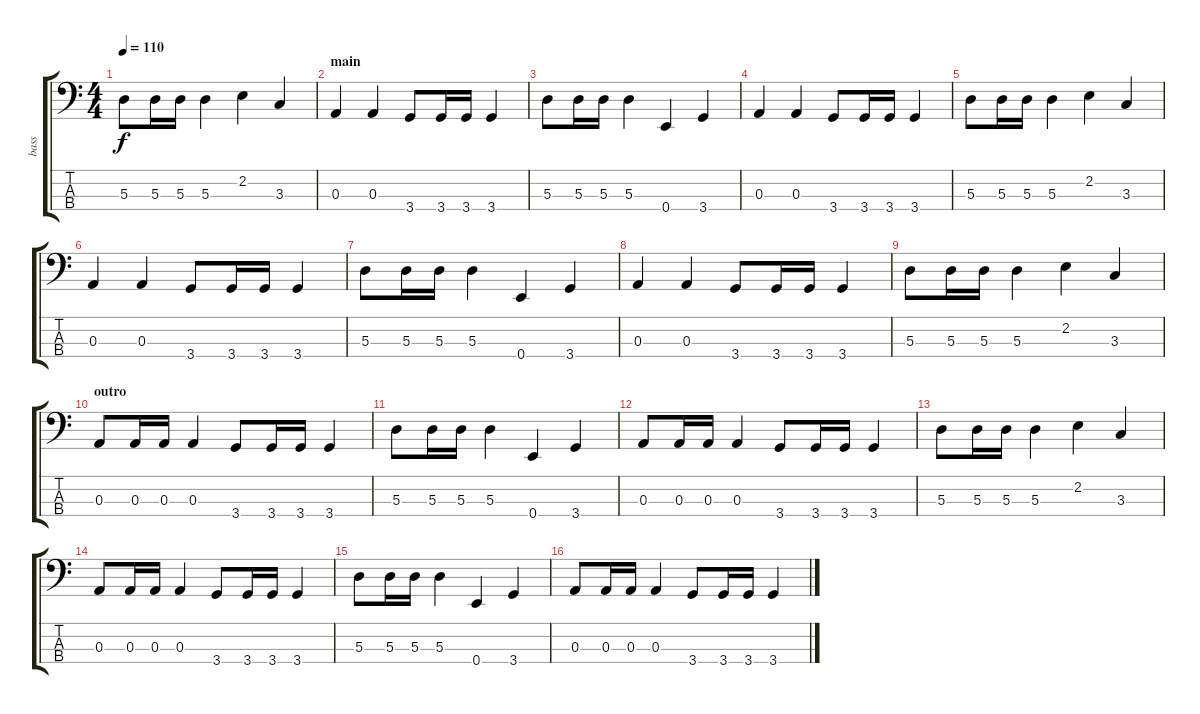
\track ("bass" "bass") {instrument electricbassfinger}
\staff {score tabs}
\tuning (G2 D2 A1 E1) {hide}
\ts (4 4)
\tempo 110
\clef f4
\ks c
5.3.8{dy f} 5.3.16 5.3.16 5.3.4 2.2.4 3.3.4 |
\section ("" "main")
0.3.4 0.3.4 3.4.8 3.4.16 3.4.16 3.4.4 |
5.3.8 5.3.16 5.3.16 5.3.4 0.4.4 3.4.4 |
0.3.4 0.3.4 3.4.8 3.4.16 3.4.16 3.4.4 |
5.3.8 5.3.16 5.3.16 5.3.4 2.2.4 3.3.4 |
0.3.4 0.3.4 3.4.8 3.4.16 3.4.16 3.4.4 |
5.3.8 5.3.16 5.3.16 5.3.4 0.4.4 3.4.4 |
0.3.4 0.3.4 3.4.8 3.4.16 3.4.16 3.4.4 |
5.3.8 5.3.16 5.3.16 5.3.4 2.2.4 3.3.4 |
\section ("" "outro")
0.3.8{volume 5} 0.3.16 0.3.16 0.3.4 3.4.8 3.4.16 3.4.16 3.4.4 |
5.3.8 5.3.16 5.3.16 5.3.4 0.4.4 3.4.4 |
0.3.8{volume 4} 0.3.16 0.3.16 0.3.4 3.4.8 3.4.16 3.4.16 3.4.4 |
5.3.8 5.3.16 5.3.16 5.3.4 2.2.4 3.3.4 |
0.3.8{volume 3} 0.3.16 0.3.16 0.3.4 3.4.8 3.4.16 3.4.16 3.4.4 |
5.3.8 5.3.16 5.3.16 5.3.4 0.4.4 3.4.4 |
0.3.8{volume 1} 0.3.16 0.3.16 0.3.4 3.4.8 3.4.16 3.4.16 3.4.4
